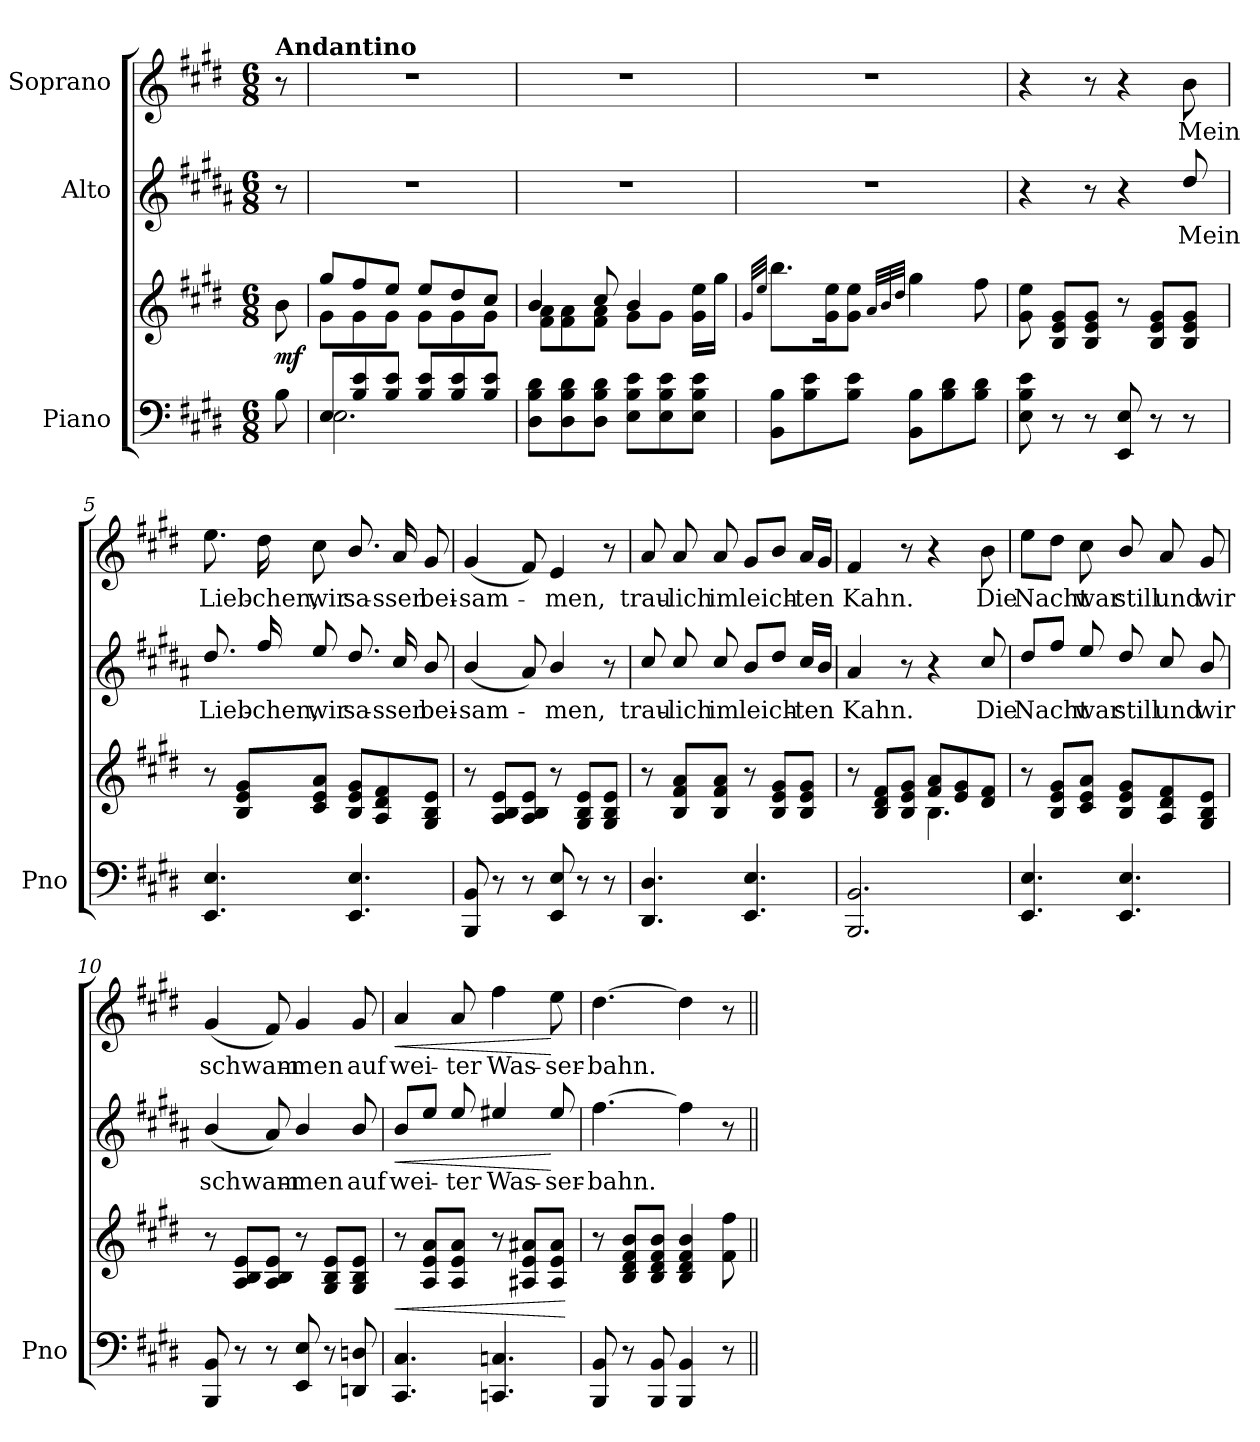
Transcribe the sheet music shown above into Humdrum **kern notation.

**kern	**kern	**dynam	**kern	**text	**dynam	**kern	**text	**dynam
*part3	*part3	*part3	*part2	*part2	*part2	*part1	*part1	*part1
*staff4	*staff3	*staff3/4	*staff2	*staff2	*staff2	*staff1	*staff1	*staff1
*I"Piano	*	*	*I"Alto	*	*	*I"Soprano	*	*
*I'Pno	*	*	*	*	*	*	*	*
*clefF4	*clefG2	*	*clefG2	*	*	*clefG2	*	*
*	*	*	*ITrd4c7	*	*	*	*	*
*k[f#c#g#d#]	*k[f#c#g#d#]	*	*k[f#c#g#d#]	*	*	*k[f#c#g#d#]	*	*
*M6/8	*M6/8	*	*M6/8	*	*	*M6/8	*	*
=	=	=	=	=	=	=	=	=
!	!	!	!	!	!	!LO:TX:a:B:t=Andantino	!	!
!	!	!LO:DY:b	!	!	!	!	!	!
8B\	8b\	mf	8r	.	.	8r	.	.
=1	=1	=1	=1	=1	=1	=1	=1	=1
!LO:N:head=open	!	!	!	!	!	!	!	!
*^	*^	*	*	*	*	*	*	*
8E/L	2.E\	8gg#/L	8g#\L	.	2.r	.	.	2.r	.	.
8B/ 8e/	.	8ff#/	8g#\	.	.	.	.	.	.	.
8B/ 8e/J	.	8ee/J	8g#\J	.	.	.	.	.	.	.
8B/ 8e/L	.	8ee/L	8g#\L	.	.	.	.	.	.	.
8B/ 8e/	.	8dd#/	8g#\	.	.	.	.	.	.	.
8B/ 8e/J	.	8cc#/J	8g#\J	.	.	.	.	.	.	.
*v	*v	*	*	*	*	*	*	*	*	*
=2	=2	=2	=2	=2	=2	=2	=2	=2	=2
8D#\ 8B\ 8d#\L	4b/	8f#\ 8a\L	.	2.r	.	.	2.r	.	.
8D#\ 8B\ 8d#\	.	8f#\ 8a\	.	.	.	.	.	.	.
8D#\ 8B\ 8d#\J	8cc#/	8f#\ 8a\J	.	.	.	.	.	.	.
8E\ 8B\ 8e\L	4b/	8g#\L	.	.	.	.	.	.	.
8E\ 8B\ 8e\	.	8g#\J	.	.	.	.	.	.	.
8E\ 8B\ 8e\J	16g#\ 16ee\LL	8ryy	.	.	.	.	.	.	.
.	16gg#\JJ	.	.	.	.	.	.	.	.
*	*v	*v	*	*	*	*	*	*	*
=3	=3	=3	=3	=3	=3	=3	=3	=3
.	32qg#/LLL	.	.	.	.	.	.	.
.	32qee/JJJ	.	.	.	.	.	.	.
8BB\ 8B\L	8.bb\L	.	2.r	.	.	2.r	.	.
8B\ 8e\	.	.	.	.	.	.	.	.
.	16g#\ 16ee\K	.	.	.	.	.	.	.
8B\ 8e\J	8g#\ 8ee\J	.	.	.	.	.	.	.
.	32qa/LLL	.	.	.	.	.	.	.
.	32qb/	.	.	.	.	.	.	.
.	32qdd#/JJJ	.	.	.	.	.	.	.
8BB\ 8B\L	4gg#\	.	.	.	.	.	.	.
8B\ 8d#\	.	.	.	.	.	.	.	.
8B\ 8d#\J	8ff#\	.	.	.	.	.	.	.
=4	=4	=4	=4	=4	=4	=4	=4	=4
8E\ 8B\ 8e\	8g#\ 8ee\	.	4r	.	.	4r	.	.
8r	8B/ 8e/ 8g#/L	.	.	.	.	.	.	.
8r	8B/ 8e/ 8g#/J	.	8r	.	.	8r	.	.
8EE/ 8E/	8r	.	4r	.	.	4r	.	.
8r	8B/ 8e/ 8g#/L	.	.	.	.	.	.	.
!	!	!	!	!LO:LY:b	!	!	!LO:LY:b	!
8r	8B/ 8e/ 8g#/J	.	8g#/	Mein	.	8b\	Mein	.
!!LO:LB:g=z
=5	=5	=5	=5	=5	=5	=5	=5	=5
!	!	!	!	!LO:LY:b	!	!	!LO:LY:b	!
4.EE/ 4.E/	8r	.	8.g#/	Lieb-	.	8.ee\	Lieb-	.
.	8B/ 8e/ 8g#/L	.	.	.	.	.	.	.
!	!	!	!	!LO:LY:b	!	!	!LO:LY:b	!
.	.	.	16b/	-chen,	.	16dd#\	-chen,	.
!	!	!	!	!LO:LY:b	!	!	!LO:LY:b	!
.	8c#/ 8e/ 8a/J	.	8a/	wir	.	8cc#\	wir	.
!	!	!	!	!LO:LY:b	!	!	!LO:LY:b	!
4.EE/ 4.E/	8B/ 8e/ 8g#/L	.	8.g#/	sa-	.	8.b/	sa-	.
.	8A/ 8d#/ 8f#/	.	.	.	.	.	.	.
!	!	!	!	!LO:LY:b	!	!	!LO:LY:b	!
.	.	.	16f#/	-ssen	.	16a/	-ssen	.
!	!	!	!	!LO:LY:b	!	!	!LO:LY:b	!
.	8G#/ 8B/ 8e/J	.	8e/	bei-	.	8g#/	bei-	.
=6	=6	=6	=6	=6	=6	=6	=6	=6
!	!	!	!	!LO:LY:b	!	!	!LO:LY:b	!
8BBB/ 8BB/	8r	.	(4e/	-sam-	.	(4g#/	-sam-	.
8r	8A/ 8B/ 8e/L	.	.	.	.	.	.	.
8r	8A/ 8B/ 8e/J	.	8d#/)	.	.	8f#/)	.	.
!	!	!	!	!LO:LY:b	!	!	!LO:LY:b	!
8EE/ 8E/	8r	.	4e/	-men,	.	4e/	-men,	.
8r	8G#/ 8B/ 8e/L	.	.	.	.	.	.	.
8r	8G#/ 8B/ 8e/J	.	8r	.	.	8r	.	.
=7	=7	=7	=7	=7	=7	=7	=7	=7
!	!	!	!	!LO:LY:b	!	!	!LO:LY:b	!
4.DD#/ 4.D#/	8r	.	8f#/	trau-	.	8a/	trau-	.
!	!	!	!	!LO:LY:b	!	!	!LO:LY:b	!
.	8B/ 8f#/ 8a/L	.	8f#/	-lich	.	8a/	-lich	.
!	!	!	!	!LO:LY:b	!	!	!LO:LY:b	!
.	8B/ 8f#/ 8a/J	.	8f#/	im	.	8a/	im	.
!	!	!	!	!LO:LY:b	!	!	!LO:LY:b	!
4.EE/ 4.E/	8r	.	8e/L	leich-	.	8g#/L	leich-	.
.	8B/ 8e/ 8g#/L	.	8g#/J	.	.	8b/J	.	.
!	!	!	!	!LO:LY:b	!	!	!LO:LY:b	!
.	8B/ 8e/ 8g#/J	.	16f#/LL	-ten	.	16a/LL	-ten	.
.	.	.	16e/JJ	.	.	16g#/JJ	.	.
=8	=8	=8	=8	=8	=8	=8	=8	=8
*	*^	*	*	*	*	*	*	*
!	!	!	!	!	!LO:LY:b	!	!	!LO:LY:b	!
2.BBB/ 2.BB/	8r	4.ryy	.	4d#/	Kahn.	.	4f#/	Kahn.	.
.	8B/ 8d#/ 8f#/L	.	.	.	.	.	.	.	.
.	8B/ 8e/ 8g#/J	.	.	8r	.	.	8r	.	.
.	8f#/ 8a/L	4.B\	.	4r	.	.	4r	.	.
.	8e/ 8g#/	.	.	.	.	.	.	.	.
!	!	!	!	!	!LO:LY:b	!	!	!LO:LY:b	!
.	8d#/ 8f#/J	.	.	8f#/	Die	.	8b\	Die	.
*	*v	*v	*	*	*	*	*	*	*
!!LO:LB:g=z
=9	=9	=9	=9	=9	=9	=9	=9	=9
!	!	!	!	!LO:LY:b	!	!	!LO:LY:b	!
4.EE/ 4.E/	8r	.	8g#/L	Nacht	.	8ee\L	Nacht	.
.	8B/ 8e/ 8g#/L	.	8b/J	.	.	8dd#\J	.	.
!	!	!	!	!LO:LY:b	!	!	!LO:LY:b	!
.	8c#/ 8e/ 8a/J	.	8a/	war	.	8cc#\	war	.
!	!	!	!	!LO:LY:b	!	!	!LO:LY:b	!
4.EE/ 4.E/	8B/ 8e/ 8g#/L	.	8g#/	still	.	8b/	still	.
!	!	!	!	!LO:LY:b	!	!	!LO:LY:b	!
.	8A/ 8d#/ 8f#/	.	8f#/	und	.	8a/	und	.
!	!	!	!	!LO:LY:b	!	!	!LO:LY:b	!
.	8G#/ 8B/ 8e/J	.	8e/	wir	.	8g#/	wir	.
=10	=10	=10	=10	=10	=10	=10	=10	=10
!	!	!	!	!LO:LY:b	!	!	!LO:LY:b	!
8BBB/ 8BB/	8r	.	(4e/	schwam-	.	(4g#/	schwam-	.
8r	8A/ 8B/ 8e/L	.	.	.	.	.	.	.
8r	8A/ 8B/ 8e/J	.	8d#/)	.	.	8f#/)	.	.
!	!	!	!	!LO:LY:b	!	!	!LO:LY:b	!
8EE/ 8E/	8r	.	4e/	-men	.	4g#/	-men	.
8r	8G#/ 8B/ 8e/L	.	.	.	.	.	.	.
!	!	!	!	!LO:LY:b	!	!	!LO:LY:b	!
8DDn/ 8Dn/	8G#/ 8B/ 8e/J	.	8e/	auf	.	8g#/	auf	.
=11	=11	=11	=11	=11	=11	=11	=11	=11
!	!	!LO:HP:b	!	!LO:LY:b	!LO:HP:b	!	!LO:LY:b	!LO:HP:b
4.CC#/ 4.C#/	8r	<	8e/L	wei-	<	4a/	wei-	<
.	8A/ 8e/ 8a/L	.	8a/J	.	.	.	.	.
!	!	!	!	!LO:LY:b	!	!	!LO:LY:b	!
.	8A/ 8e/ 8a/J	.	8a/	-ter	.	8a/	-ter	.
!	!	!	!	!LO:LY:b	!	!	!LO:LY:b	!
4.CCn/ 4.Cn/	8r	.	4a#X/	Was-	.	4ff#\	Was-	.
.	8A#X/ 8e/ 8a#X/L	.	.	.	.	.	.	.
!	!	!	!	!LO:LY:b	!	!	!LO:LY:b	!
.	8A#/ 8e/ 8a#/J	.	8a#/	-ser-	[	8ee\	-ser-	[
.	.	[	.	.	.	.	.	.
=12	=12	=12	=12	=12	=12	=12	=12	=12
!	!	!	!	!LO:LY:b	!	!	!LO:LY:b	!
8BBB/ 8BB/	8r	.	[4.b\	-bahn.	.	[4.dd#\	-bahn.	.
8r	8B/ 8d#/ 8f#/ 8b/L	.	.	.	.	.	.	.
8BBB/ 8BB/	8B/ 8d#/ 8f#/ 8b/J	.	.	.	.	.	.	.
4BBB/ 4BB/	4B/ 4d#/ 4f#/ 4b/	.	4b\]	.	.	4dd#\]	.	.
8r	8f#\ 8ff#\	.	8r	.	.	8r	.	.
=||	=||	=||	=||	=||	=||	=||	=||	=||
*-	*-	*-	*-	*-	*-	*-	*-	*-
